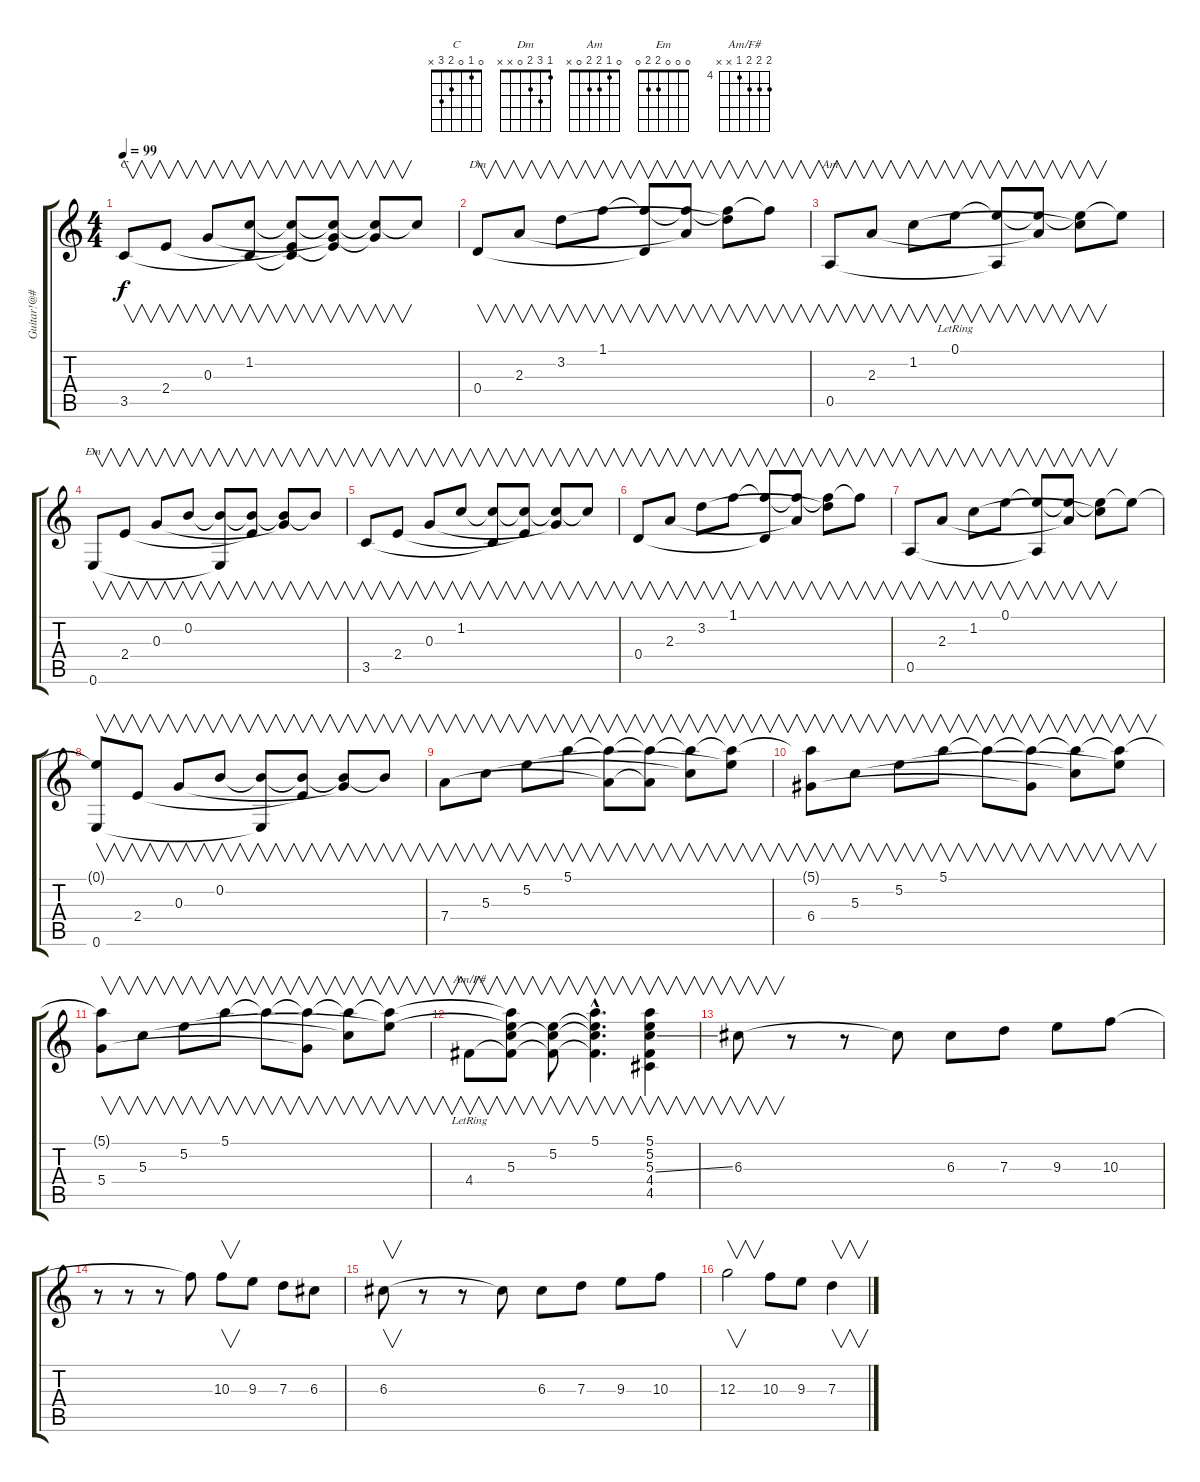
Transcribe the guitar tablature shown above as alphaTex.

\track ("Guitar!@#" "Guitar!@#") {instrument distortionguitar}
\staff {score tabs}
\tuning (E4 B3 G3 D3 A2 E2) {hide}
\chord ("C" 0 1 0 2 3 x)
\chord ("Dm" 1 3 2 0 x x)
\chord ("Am" 0 1 2 2 0 x)
\chord ("Em" 0 0 0 2 2 0)
\chord ("Am/F#" 5 5 5 4 x x) {firstfret 4}
\ts (4 4)
\tempo 99
\clef g2
\ks c
3.5.8{v ch "C" dy f volume 11 balance 12 instrument distortionguitar} 2.4.8{v} 0.3.8{v} (1.2 3.5{t}).8{v} (1.2{t} 2.4{t} 3.5{t}).8{v} (1.2{t} 0.3{t} 2.4{t}).8{v} (1.2{t} 0.3{t}).8{v} 1.2{t}.8 |
0.4.8{v ch "Dm"} 2.3.8{v} 3.2.8{v} 1.1.8{v} (1.1{t} 0.4{t}).8{v} (1.1{t} 2.3{t}).8{v} (1.1{t} 3.2{t}).8{v} 1.1{t}.8{v} |
0.5.8{v ch "Am"} 2.3.8{v} 1.2.8{v} 0.1{lr}.8{v} (0.1{t} 0.5{t}).8{v} (0.1{t} 2.3{t}).8{v} (0.1{t} 1.2{t}).8{v} 0.1{t}.8 |
0.6.8{v ch "Em"} 2.4.8{v} 0.3.8{v} 0.2.8{v} (0.2{t} 0.6{t}).8{v} (0.2{t} 2.4{t}).8{v} (0.2{t} 0.3{t}).8{v} 0.2{t}.8{v} |
3.5.8{v} 2.4.8{v} 0.3.8{v} 1.2.8{v} (1.2{t} 3.5{t}).8{v} (1.2{t} 2.4{t}).8{v} (1.2{t} 0.3{t}).8{v} 1.2{t}.8{v} |
0.4.8{v} 2.3.8{v} 3.2.8{v} 1.1.8{v} (1.1{t} 0.4{t}).8{v} (1.1{t} 2.3{t}).8{v} (1.1{t} 3.2{t}).8{v} 1.1{t}.8{v} |
0.5.8{v} 2.3.8{v} 1.2.8{v} 0.1.8{v} (0.1{t} 0.5{t}).8{v} (0.1{t} 2.3{t}).8{v} (0.1{t} 1.2{t}).8{v} 0.1{t}.8 |
(0.1{t} 0.6).8{v} 2.4.8{v} 0.3.8{v} 0.2.8{v} (0.2{t} 0.6{t}).8{v} (0.2{t} 2.4{t}).8{v} (0.2{t} 0.3{t}).8{v} 0.2{t}.8{v} |
7.4.8{v volume 11 balance 12} 5.3.8{v} 5.2.8{v} 5.1.8{v} (5.1{t} 7.4{t}).8{v} (5.1{t} 7.4{t}).8{v} (5.1{t} 5.3{t}).8{v} (5.1{t} 5.2{t}).8{v} |
(5.1{t} 6.4).8{v} 5.3.8{v} 5.2.8{v} 5.1.8{v} 5.1{t}.8{v} (5.1{t} 6.4{t}).8{v} (5.1{t} 5.3{t}).8{v} (5.1{t} 5.2{t}).8{v} |
(5.1{t} 5.4).8{v} 5.3.8{v} 5.2.8{v} 5.1.8{v} 5.1{t}.8{v} (5.1{t} 5.4{t}).8{v} (5.1{t} 5.3{t}).8{v} (5.1{t} 5.2{t}).8{v} |
4.4{lr}.8{v ch "Am/F#"} (5.1{t} 5.2{t} 5.3 4.4{t}).8{v} (5.2 5.3{t} 4.4{t}).8{v} (5.1{hac} 5.2{hac t} 5.3{hac t} 4.4{hac t}).4{v d} (5.1 5.2 5.3{ss} 4.4 4.5).4{v} |
6.3.8{v volume 15 balance 11 instrument distortionguitar} r.8 r.8 6.3{t}.8 6.3.8 7.3.8 9.3.8 10.3.8 |
r.8 r.8 r.8 10.3{t}.8 10.3.8{v} 9.3.8 7.3.8 6.3.8 |
6.3.8{v} r.8 r.8 6.3{t}.8 6.3.8 7.3.8 9.3.8 10.3.8 |
12.3.2{v} 10.3.8 9.3.8 7.3.4{v}
